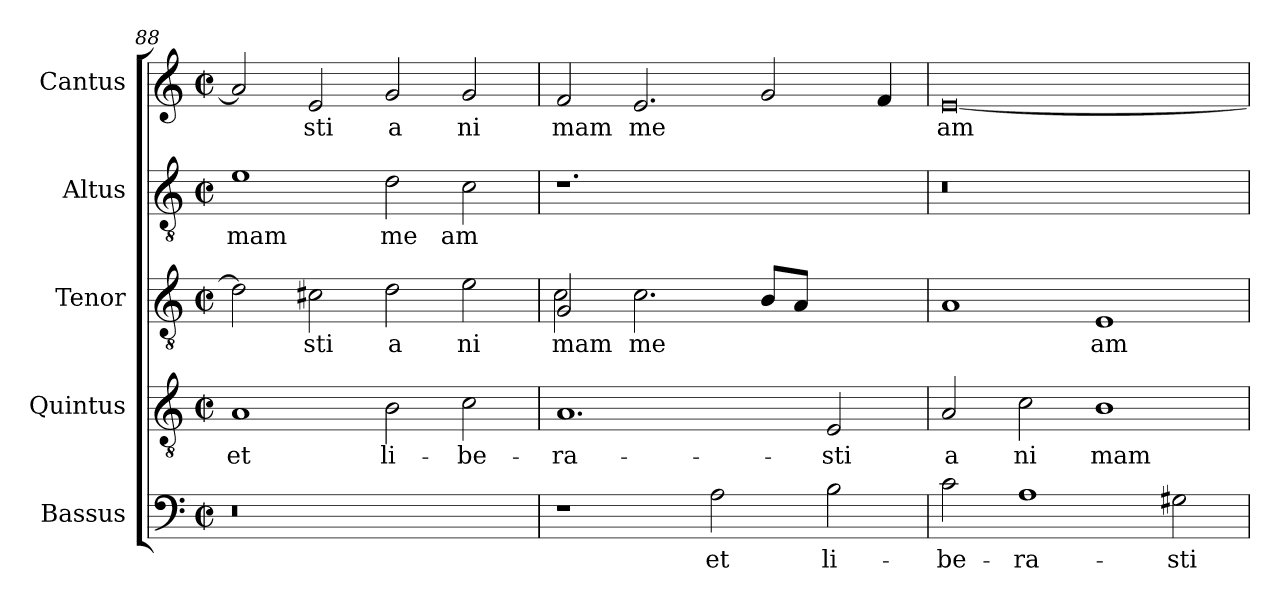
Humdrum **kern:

**kern	**text	**kern	**text	**kern	**text	**kern	**text	**kern	**text
*part5	*part5	*part4	*part4	*part3	*part3	*part2	*part2	*part1	*part1
*staff5	*staff5	*staff4	*staff4	*staff3	*staff3	*staff2	*staff2	*staff1	*staff1
*I"Bassus	*	*I"Quintus	*	*I"Tenor	*	*I"Altus	*	*I"Cantus	*
*clefF4	*	*clefGv2	*	*clefGv2	*	*clefGv2	*	*clefG2	*
*M2/2	*	*M2/2	*	*M2/2	*	*M2/2	*	*M2/2	*
*met(c|)	*	*met(c|)	*	*met(c|)	*	*met(c|)	*	*met(c|)	*
=88	=88	=88	=88	=88	=88	=88	=88	=88	=88
!	!	!	!LO:LY:b:cj	!	!	!	!LO:LY:b:cj	!	!
0r	.	1A	et	2d\]	.	1e	-mam	2a/]	.
!	!	!	!	!	!LO:LY:b:cj	!	!	!	!LO:LY:b:cj
.	.	.	.	2c#\	sti	.	.	2e/	sti
!	!	!	!LO:LY:b:cj	!	!LO:LY:b:cj	!	!LO:LY:b:cj	!	!LO:LY:b:cj
.	.	2B\	li-	2d\	a	2d\	me	2g/	a
!	!	!	!LO:LY:b:cj	!	!LO:LY:b:cj	!	!LO:LY:b:cj	!	!LO:LY:b:cj
.	.	2c\	-be-	2e\	ni	2c\	am	2g/	ni
=89	=89	=89	=89	=89	=89	=89	=89	=89	=89
!	!	!	!LO:LY:b:cj	!	!LO:LY:b:cj	!	!	!	!LO:LY:b:cj
*	*	*	*	*^	*	*	*	*	*
1r	.	1.A	-ra-	2G/	2c\	mam	1.r	.	2f/	mam
!	!	!	!	!	!	!LO:LY:b	!	!	!	!LO:LY:b
.	.	.	.	2ryy	2.c\	me	.	.	2.e/	me
!	!LO:LY:b:cj	!	!	!	!	!	!	!	!	!
2A\	et	.	.	1ryy	.	.	.	.	.	.
.	.	.	.	.	8B/L	.	.	.	2g/	.
.	.	.	.	.	8A/J	.	.	.	.	.
!	!LO:LY:b:cj	!	!LO:LY:b:cj	!	!	!	!	!	!	!
2B\	li-	2E/	-sti	.	2ryy	.	2ryy	.	.	.
.	.	.	.	.	.	.	.	.	4f/	.
*	*	*	*	*v	*v	*	*	*	*	*
!!LO:LB:g=z
=90	=90	=90	=90	=90	=90	=90	=90	=90	=90
!	!LO:LY:b:cj	!	!LO:LY:b:cj	!	!	!	!	!	!LO:LY:b:cj
2c\	-be-	2A/	a	1A	.	0r	.	[<0e	am
!	!LO:LY:b:cj	!	!LO:LY:b:cj	!	!	!	!	!	!
1A	-ra-	2c\	ni	.	.	.	.	.	.
!	!	!	!LO:LY:b:cj	!	!LO:LY:b:cj	!	!	!	!
.	.	1B	mam	1E	am	.	.	.	.
!	!LO:LY:b:cj	!	!	!	!	!	!	!	!
2G#X\	-sti	.	.	.	.	.	.	.	.
=	=	=	=	=	=	=	=	=	=
*-	*-	*-	*-	*-	*-	*-	*-	*-	*-
